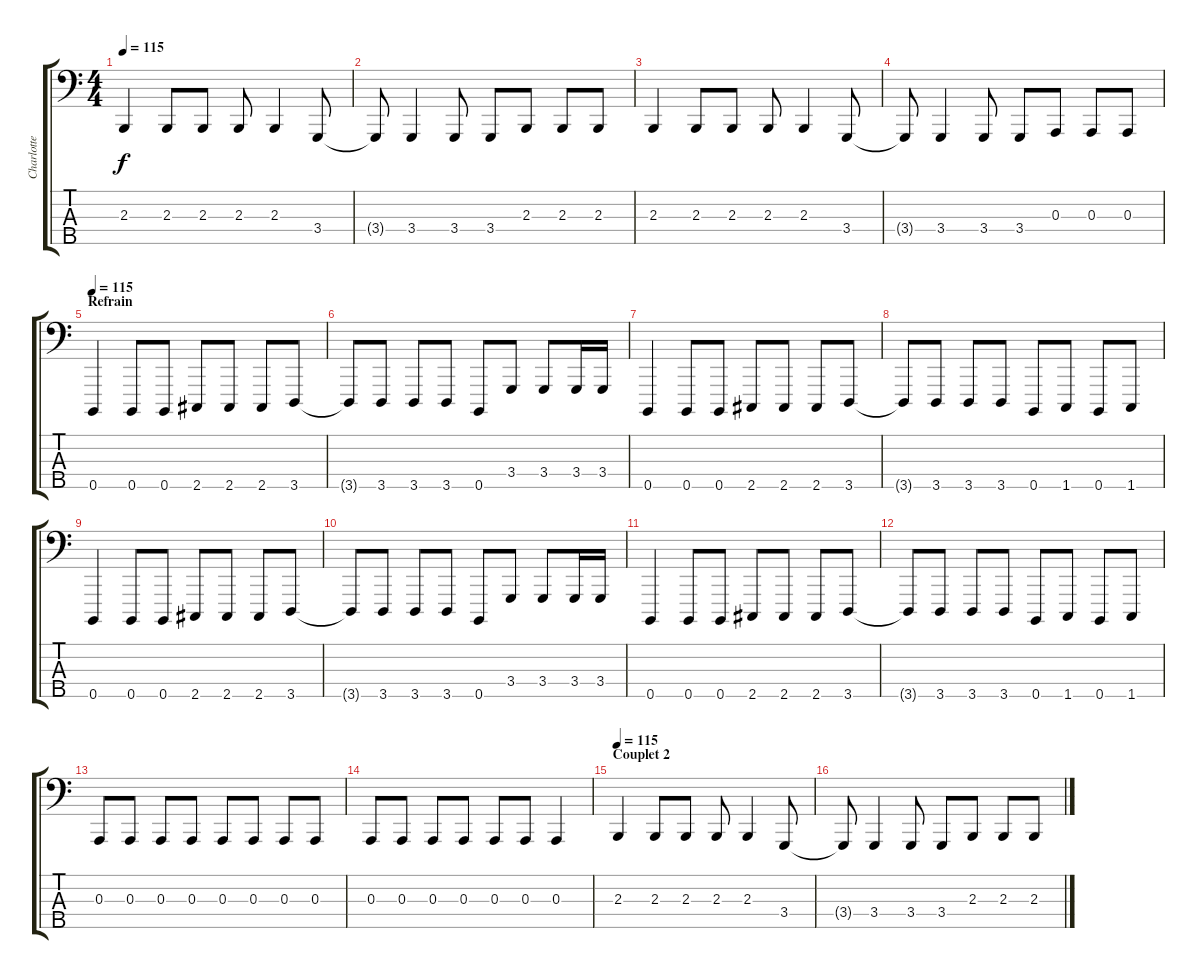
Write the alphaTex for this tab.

\track ("Charlotte - Basse" "Charlotte ") {instrument lead8bassandlead}
\staff {score tabs}
\tuning (G2 D2 A1 E1 B0) {hide}
\ts (4 4)
\tempo 115
\clef f4
\ks c
2.3.4{dy f} 2.3.8 2.3.8 2.3.8 2.3.4 3.4.8 |
3.4{t}.8 3.4.4 3.4.8 3.4.8 2.3.8 2.3.8 2.3.8 |
2.3.4 2.3.8 2.3.8 2.3.8 2.3.4 3.4.8 |
3.4{t}.8 3.4.4 3.4.8 3.4.8 0.3.8 0.3.8 0.3.8 |
\section ("" "Refrain")
\tempo 115
0.5.4{volume 12 balance 8 instrument lead8bassandlead} 0.5.8 0.5.8 2.5.8 2.5.8 2.5.8 3.5.8 |
3.5{t}.8 3.5.8 3.5.8 3.5.8 0.5.8 3.4.8 3.4.8 3.4.16 3.4.16 |
0.5.4 0.5.8 0.5.8 2.5.8 2.5.8 2.5.8 3.5.8 |
3.5{t}.8 3.5.8 3.5.8 3.5.8 0.5.8 1.5.8 0.5.8 1.5.8 |
0.5.4 0.5.8 0.5.8 2.5.8 2.5.8 2.5.8 3.5.8 |
3.5{t}.8 3.5.8 3.5.8 3.5.8 0.5.8 3.4.8 3.4.8 3.4.16 3.4.16 |
0.5.4 0.5.8 0.5.8 2.5.8 2.5.8 2.5.8 3.5.8 |
3.5{t}.8 3.5.8 3.5.8 3.5.8 0.5.8 1.5.8 0.5.8 1.5.8 |
\section ("" "")
0.3.8{volume 16 balance 8 instrument electricbassfinger} 0.3.8 0.3.8 0.3.8 0.3.8 0.3.8 0.3.8 0.3.8 |
0.3.8 0.3.8 0.3.8 0.3.8 0.3.8 0.3.8 0.3.4 |
\section ("" "Couplet 2")
\tempo 115
2.3.4{volume 10 balance 8 instrument lead8bassandlead} 2.3.8 2.3.8 2.3.8 2.3.4 3.4.8 |
3.4{t}.8 3.4.4 3.4.8 3.4.8 2.3.8 2.3.8 2.3.8
